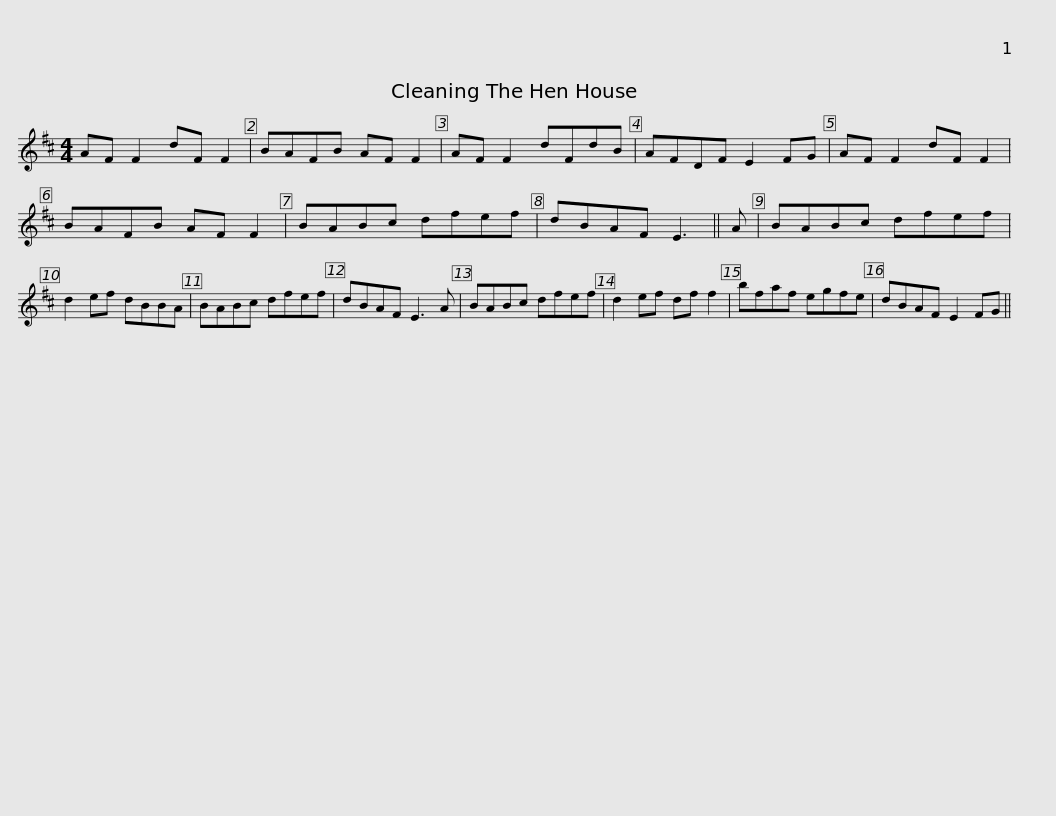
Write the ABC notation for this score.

X:1
L:1/8
M:4/4
I:linebreak $
K:D
V:1 treble
V:1
 AF F2 dF F2 | BAFB AF F2 | AF F2 dFdB | AFDF E2 FG | AF F2 dF F2 | %5
 BAFB AF F2 |$ BABc dfef | dBAF E3 || A | BABc dfef | %10
 d2 ef dBBA | BABc dfef | dBAF E3 A |$ BABc dfef | d2 ef df f2 | %15
 bfaf egfe | dBAF E2 FG || %17
